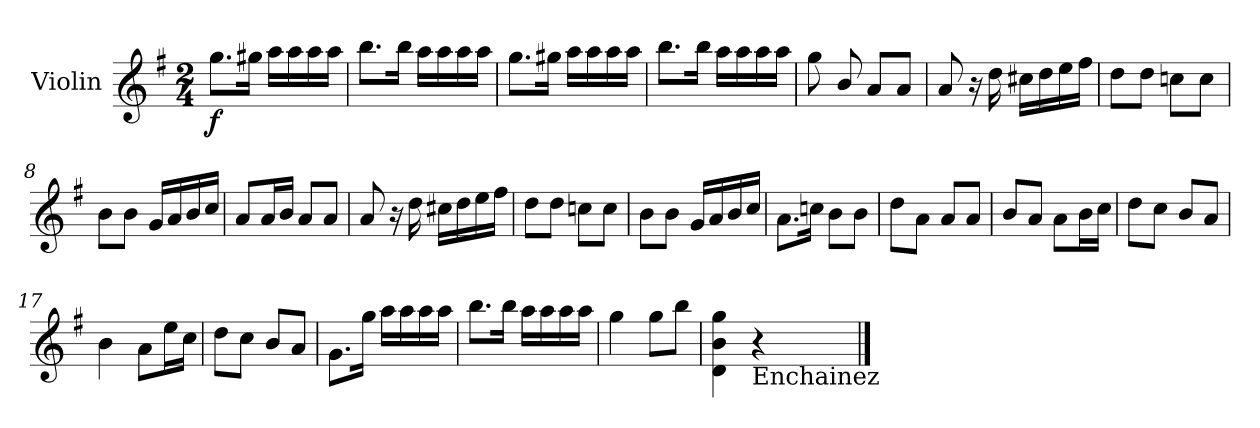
**kern	**dynam
*part1	*part1
*staff1	*staff1
*I"Violin	*
*I'Vln.	*
*clefG2	*
*k[f#]	*
*M2/4	*
=1	=1
!	!LO:DY:b
8.gg\L	f
16gg#X\Jk	.
16aa\LL	.
16aa\	.
16aa\	.
16aa\JJ	.
=2	=2
8.bb\L	.
16bb\Jk	.
16aa\LL	.
16aa\	.
16aa\	.
16aa\JJ	.
=3	=3
8.gg\L	.
16gg#X\Jk	.
16aa\LL	.
16aa\	.
16aa\	.
16aa\JJ	.
=4	=4
8.bb\L	.
16bb\Jk	.
16aa\LL	.
16aa\	.
16aa\	.
16aa\JJ	.
=5	=5
8gg\	.
8b/	.
8a/L	.
8a/J	.
!!LO:LB:g=z
=6	=6
8a/	.
16r	.
16dd\	.
16cc#X\LL	.
16dd\	.
16ee\	.
16ff#\JJ	.
=7	=7
8dd\L	.
8dd\J	.
8ccn\L	.
8cc\J	.
=8	=8
8b\L	.
8b\J	.
16g/LL	.
16a/	.
16b/	.
16cc/JJ	.
=9	=9
8a/L	.
16a/L	.
16b/JJ	.
8a/L	.
8a/J	.
=10	=10
8a/	.
16r	.
16dd\	.
16cc#X\LL	.
16dd\	.
16ee\	.
16ff#\JJ	.
=11	=11
8dd\L	.
8dd\J	.
8ccn\L	.
8cc\J	.
!!LO:LB:g=z
=12	=12
8b\L	.
8b\J	.
16g/LL	.
16a/	.
16b/	.
16cc/JJ	.
=13	=13
8.a\L	.
16ccn\Jk	.
8b\L	.
8b\J	.
=14	=14
8dd\L	.
8a\J	.
8a/L	.
8a/J	.
=15	=15
8b/L	.
8a/J	.
8a\L	.
16b\L	.
16cc\JJ	.
=16	=16
8dd\L	.
8cc\J	.
8b/L	.
8a/J	.
=17	=17
4b\	.
8a\L	.
16ee\L	.
16cc\JJ	.
=18	=18
8dd\L	.
8cc\J	.
8b/L	.
8a/J	.
!!LO:LB:g=z
=19	=19
8.g\L	.
16gg\Jk	.
16aa\LL	.
16aa\	.
16aa\	.
16aa\JJ	.
=20	=20
8.bb\L	.
16bb\Jk	.
16aa\LL	.
16aa\	.
16aa\	.
16aa\JJ	.
=21	=21
4gg\	.
8gg\L	.
8bb\J	.
=22	=22
4d\ 4b\ 4gg\	.
!LO:TX:b:t=Enchainez	!
4r	.
==	==
*-	*-
